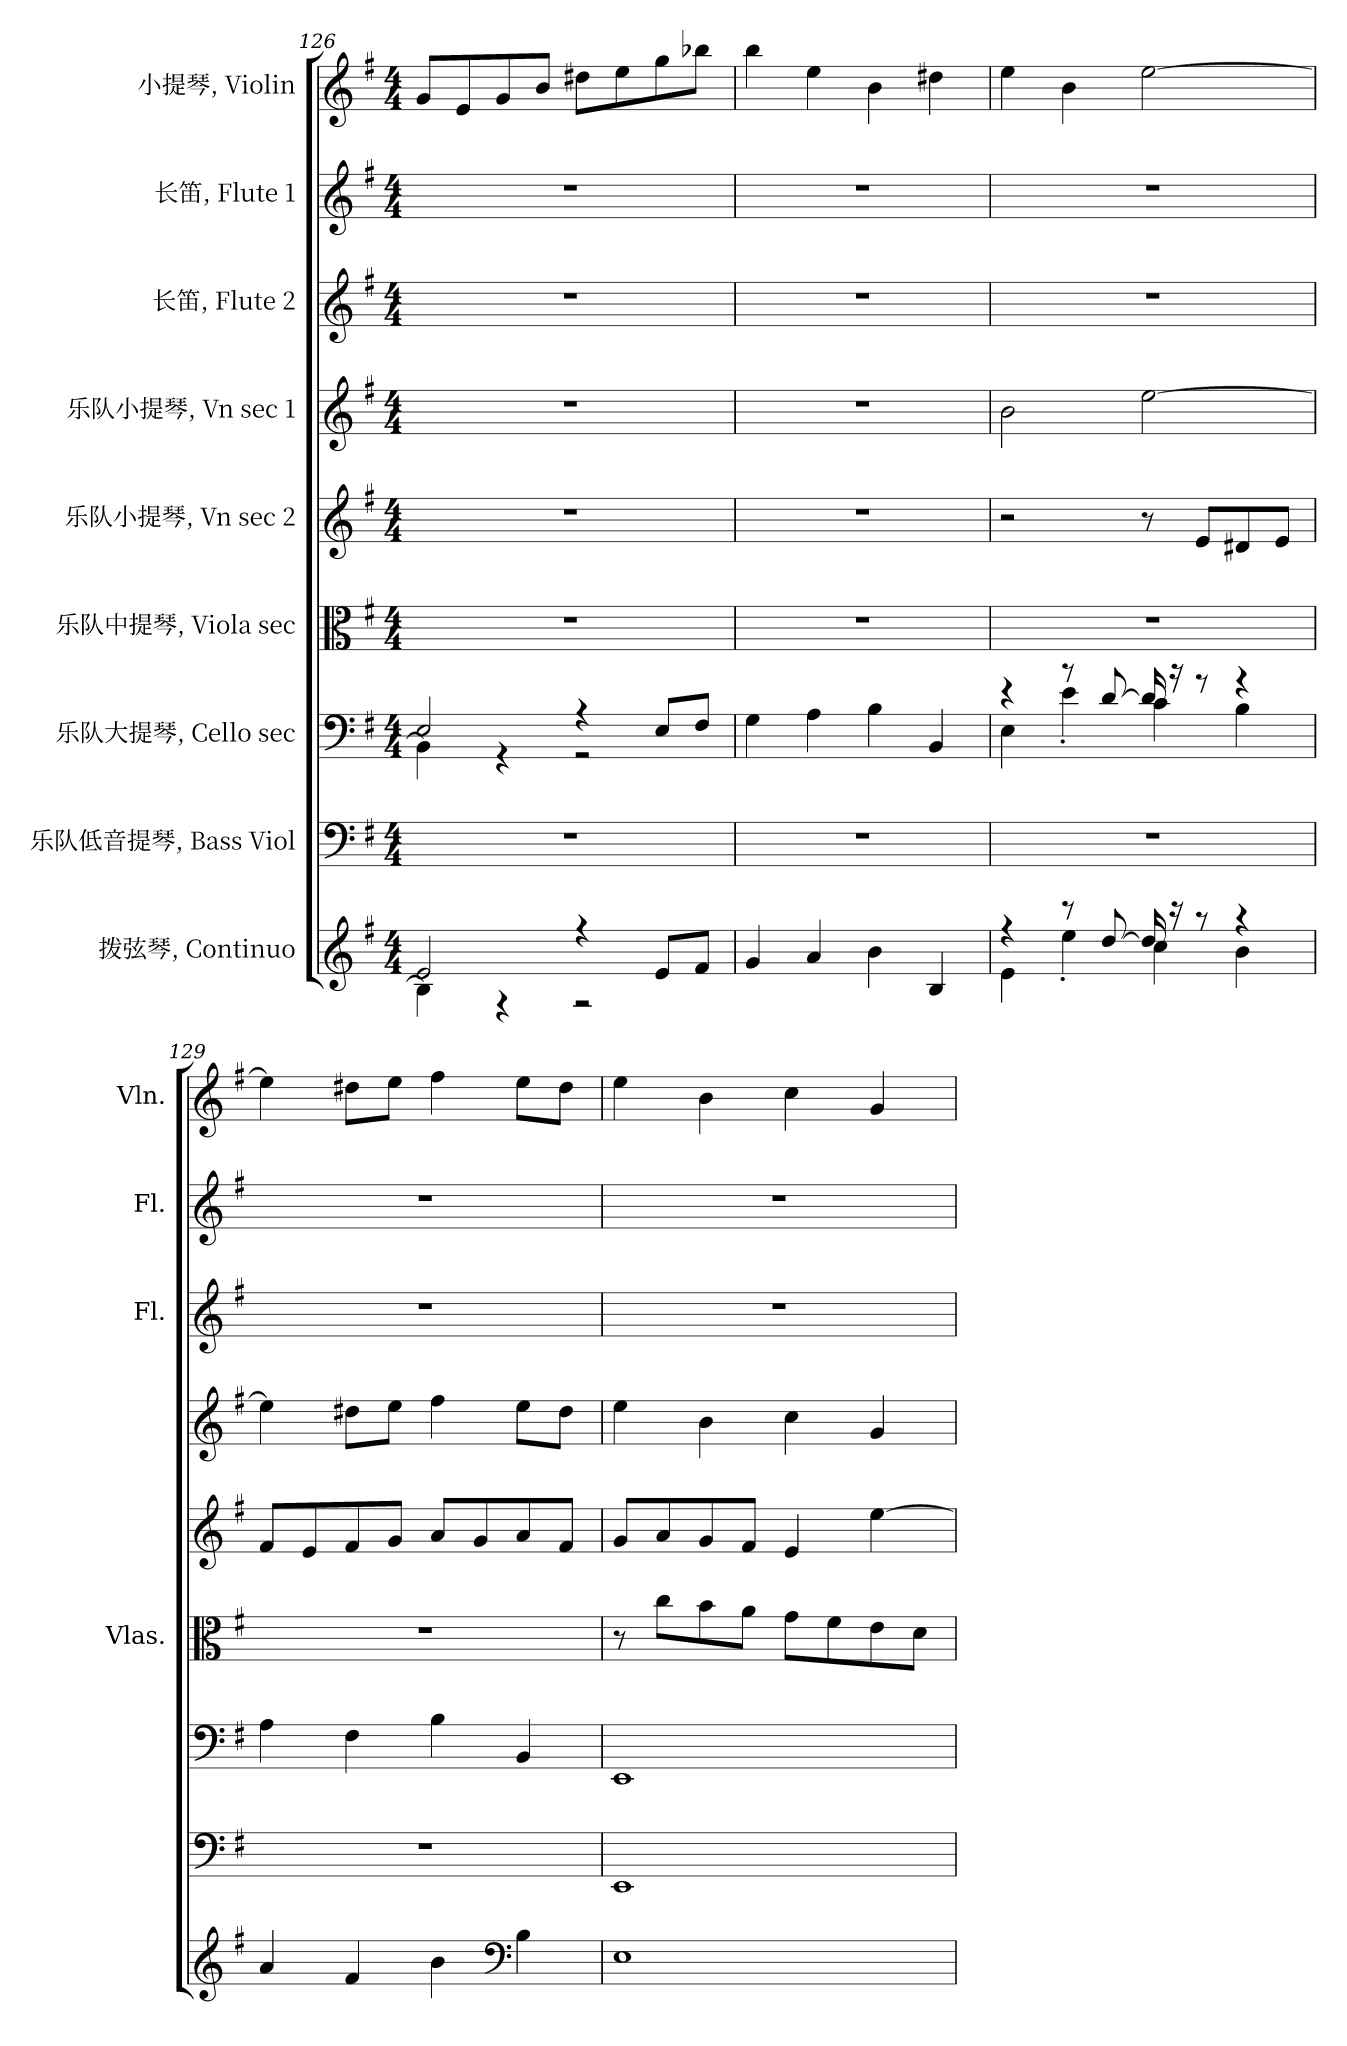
**kern	**kern	**kern	**kern	**kern	**kern	**kern	**kern	**kern
*part9	*part8	*part7	*part6	*part5	*part4	*part3	*part2	*part1
*staff9	*staff8	*staff7	*staff6	*staff5	*staff4	*staff3	*staff2	*staff1
*I"拨弦琴, Continuo	*I"乐队低音提琴, Bass Viol	*I"乐队大提琴, Cello sec	*I"乐队中提琴, Viola sec	*I"乐队小提琴, Vn sec 2	*I"乐队小提琴, Vn sec 1	*I"长笛, Flute 2	*I"长笛, Flute 1	*I"小提琴, Violin
*	*	*	*I'Vlas.	*	*	*I'Fl.	*I'Fl.	*I'Vln.
!!LO:PB:g=z
*clefG2	*clefF4	*clefF4	*clefC3	*clefG2	*clefG2	*clefG2	*clefG2	*clefG2
*	*ITrd7c12	*	*	*	*	*	*	*
*k[f#]	*k[f#]	*k[f#]	*k[f#]	*k[f#]	*k[f#]	*k[f#]	*k[f#]	*k[f#]
*M4/4	*M4/4	*M4/4	*M4/4	*M4/4	*M4/4	*M4/4	*M4/4	*M4/4
=126	=126	=126	=126	=126	=126	=126	=126	=126
*^	*	*^	*	*	*	*	*	*
2e/	4B\]	1r	2E/	4BB\]	1r	1r	1r	1r	1r	8g/L
.	.	.	.	.	.	.	.	.	.	8e/
.	4r	.	.	4r	.	.	.	.	.	8g/
.	.	.	.	.	.	.	.	.	.	8b/J
4r	2r	.	4r	2r	.	.	.	.	.	8dd#X\L
.	.	.	.	.	.	.	.	.	.	8ee\
8e/L	.	.	8E/L	.	.	.	.	.	.	8gg\
8f#/J	.	.	8F#/J	.	.	.	.	.	.	8bb-X\J
*v	*v	*	*v	*v	*	*	*	*	*	*
=127	=127	=127	=127	=127	=127	=127	=127	=127
4g/	1r	4G\	1r	1r	1r	1r	1r	4bb\
4a/	.	4A\	.	.	.	.	.	4ee\
4b\	.	4B\	.	.	.	.	.	4b\
4B/	.	4BB/	.	.	.	.	.	4dd#X\
=128	=128	=128	=128	=128	=128	=128	=128	=128
*^	*	*^	*	*	*	*	*	*
4r	4e\	1r	4r	4E\	1r	2r	2b\	1r	1r	4ee\
8r	4ee'\	.	8r	4e'\	.	.	.	.	.	4b\
[8dd/	.	.	[8d/	.	.	.	.	.	.	.
16dd/]	4cc\	.	16d/]	4c\	.	8r	[2ee\	.	.	[2ee\
16r	.	.	16r	.	.	.	.	.	.	.
8r	.	.	8r	.	.	8e/L	.	.	.	.
4r	4b\	.	4r	4B\	.	8d#X/	.	.	.	.
.	.	.	.	.	.	8e/J	.	.	.	.
*v	*v	*	*v	*v	*	*	*	*	*	*
=129	=129	=129	=129	=129	=129	=129	=129	=129
4a/	1r	4A\	1r	8f#/L	4ee\]	1r	1r	4ee\]
.	.	.	.	8e/	.	.	.	.
4f#/	.	4F#\	.	8f#/	8dd#X\L	.	.	8dd#X\L
.	.	.	.	8g/J	8ee\J	.	.	8ee\J
4b\	.	4B\	.	8a/L	4ff#\	.	.	4ff#\
.	.	.	.	8g/	.	.	.	.
*clefF4	*	*	*	*	*	*	*	*
4B\	.	4BB/	.	8a/	8ee\L	.	.	8ee\L
.	.	.	.	8f#/J	8dd#\J	.	.	8dd#\J
!!LO:PB:g=z
=130	=130	=130	=130	=130	=130	=130	=130	=130
1E	1EEE	1EE	8r	8g/L	4ee\	1r	1r	4ee\
.	.	.	8cc\L	8a/	.	.	.	.
.	.	.	8b\	8g/	4b\	.	.	4b\
.	.	.	8a\J	8f#/J	.	.	.	.
.	.	.	8g\L	4e/	4cc\	.	.	4cc\
.	.	.	8f#\	.	.	.	.	.
.	.	.	8e\	[4ee\	4g/	.	.	4g/
.	.	.	8d\J	.	.	.	.	.
=	=	=	=	=	=	=	=	=
*-	*-	*-	*-	*-	*-	*-	*-	*-
